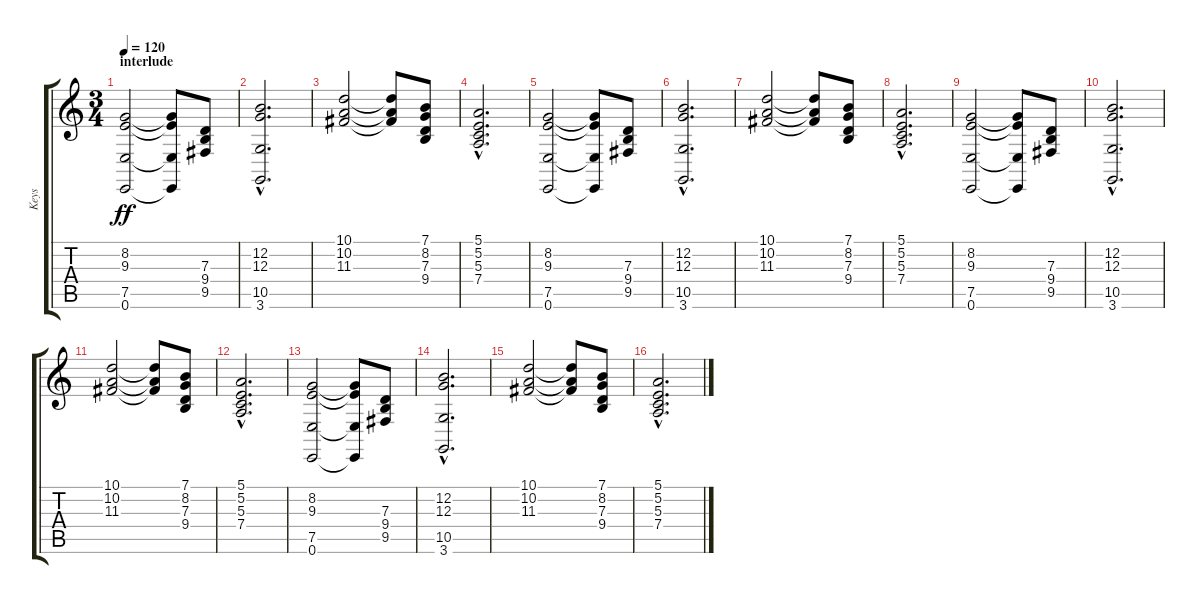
\track ("Keys" "Keys") {instrument stringensemble1}
\staff {score tabs}
\tuning (E4 B3 G3 D3 A2 E2) {hide}
\ts (3 4)
\section ("" "interlude")
\tempo 120
\clef g2
\ks c
(8.2 9.3 7.5 0.6).2{dy ff} (8.2{t} 9.3{t} 7.5{t} 0.6{t}).8 (7.3 9.4 9.5).8 |
(12.2{hac} 12.3{hac} 10.5{hac} 3.6{hac}).2{d} |
(10.1 10.2 11.3).2 (10.1{t} 10.2{t} 11.3{t}).8 (7.1 8.2 7.3 9.4).8 |
(5.1{hac} 5.2{hac} 5.3{hac} 7.4{hac}).2{d} |
(8.2 9.3 7.5 0.6).2 (8.2{t} 9.3{t} 7.5{t} 0.6{t}).8 (7.3 9.4 9.5).8 |
(12.2{hac} 12.3{hac} 10.5{hac} 3.6{hac}).2{d} |
(10.1 10.2 11.3).2 (10.1{t} 10.2{t} 11.3{t}).8 (7.1 8.2 7.3 9.4).8 |
(5.1{hac} 5.2{hac} 5.3{hac} 7.4{hac}).2{d} |
(8.2 9.3 7.5 0.6).2 (8.2{t} 9.3{t} 7.5{t} 0.6{t}).8 (7.3 9.4 9.5).8 |
(12.2{hac} 12.3{hac} 10.5{hac} 3.6{hac}).2{d} |
(10.1 10.2 11.3).2 (10.1{t} 10.2{t} 11.3{t}).8 (7.1 8.2 7.3 9.4).8 |
(5.1{hac} 5.2{hac} 5.3{hac} 7.4{hac}).2{d} |
(8.2 9.3 7.5 0.6).2 (8.2{t} 9.3{t} 7.5{t} 0.6{t}).8 (7.3 9.4 9.5).8 |
(12.2{hac} 12.3{hac} 10.5{hac} 3.6{hac}).2{d} |
(10.1 10.2 11.3).2 (10.1{t} 10.2{t} 11.3{t}).8 (7.1 8.2 7.3 9.4).8 |
(5.1{hac} 5.2{hac} 5.3{hac} 7.4{hac}).2{d}
